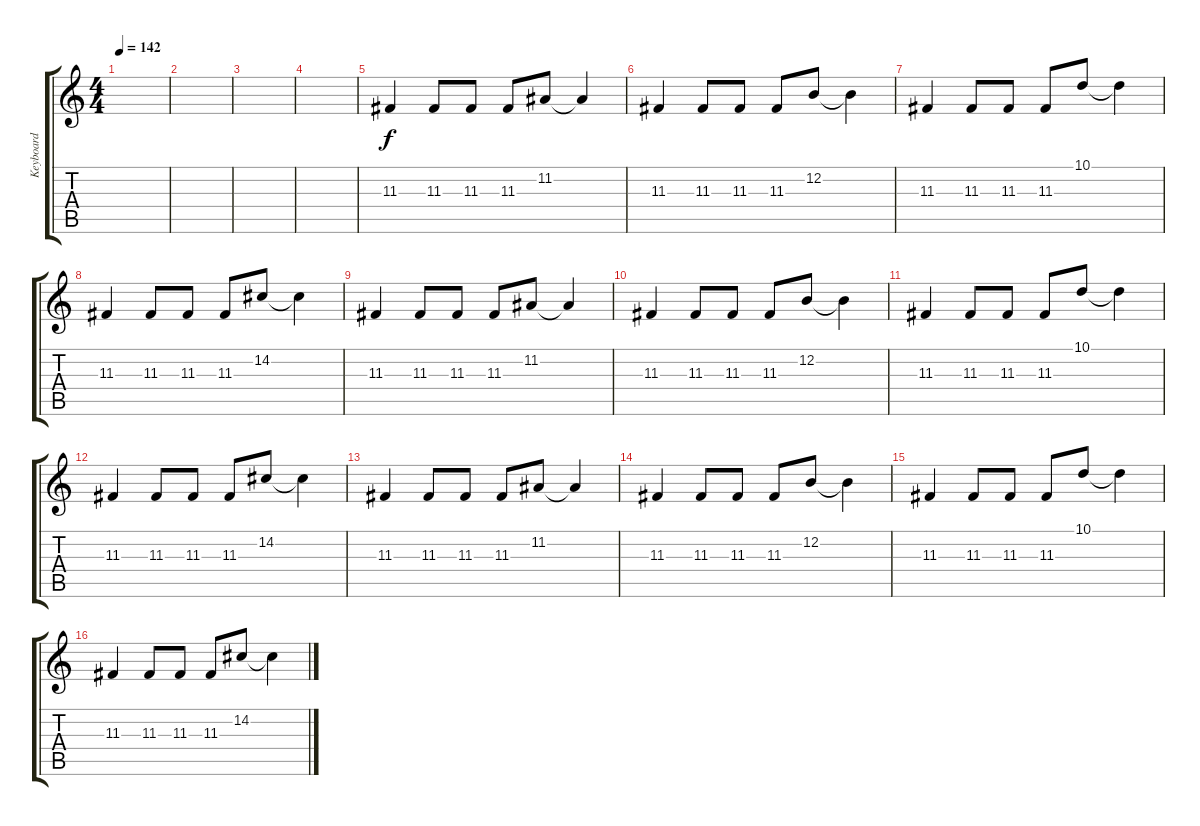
\track ("Keyboard" "Keyboard") {instrument lead1square}
\staff {score tabs}
\tuning (E4 B3 G3 D3 A2 E2) {hide}
\ts (4 4)
\tempo 142
\clef g2
\ks c
|
|
|
|
11.3.4 11.3.8 11.3.8 11.3.8 11.2.8 11.2{t}.4 |
11.3.4 11.3.8 11.3.8 11.3.8 12.2.8 12.2{t}.4 |
11.3.4 11.3.8 11.3.8 11.3.8 10.1.8 10.1{t}.4 |
11.3.4 11.3.8 11.3.8 11.3.8 14.2.8 14.2{t}.4 |
11.3.4 11.3.8 11.3.8 11.3.8 11.2.8 11.2{t}.4 |
11.3.4 11.3.8 11.3.8 11.3.8 12.2.8 12.2{t}.4 |
11.3.4 11.3.8 11.3.8 11.3.8 10.1.8 10.1{t}.4 |
11.3.4 11.3.8 11.3.8 11.3.8 14.2.8 14.2{t}.4 |
11.3.4 11.3.8 11.3.8 11.3.8 11.2.8 11.2{t}.4 |
11.3.4 11.3.8 11.3.8 11.3.8 12.2.8 12.2{t}.4 |
11.3.4 11.3.8 11.3.8 11.3.8 10.1.8 10.1{t}.4 |
11.3.4 11.3.8 11.3.8 11.3.8 14.2.8 14.2{t}.4
